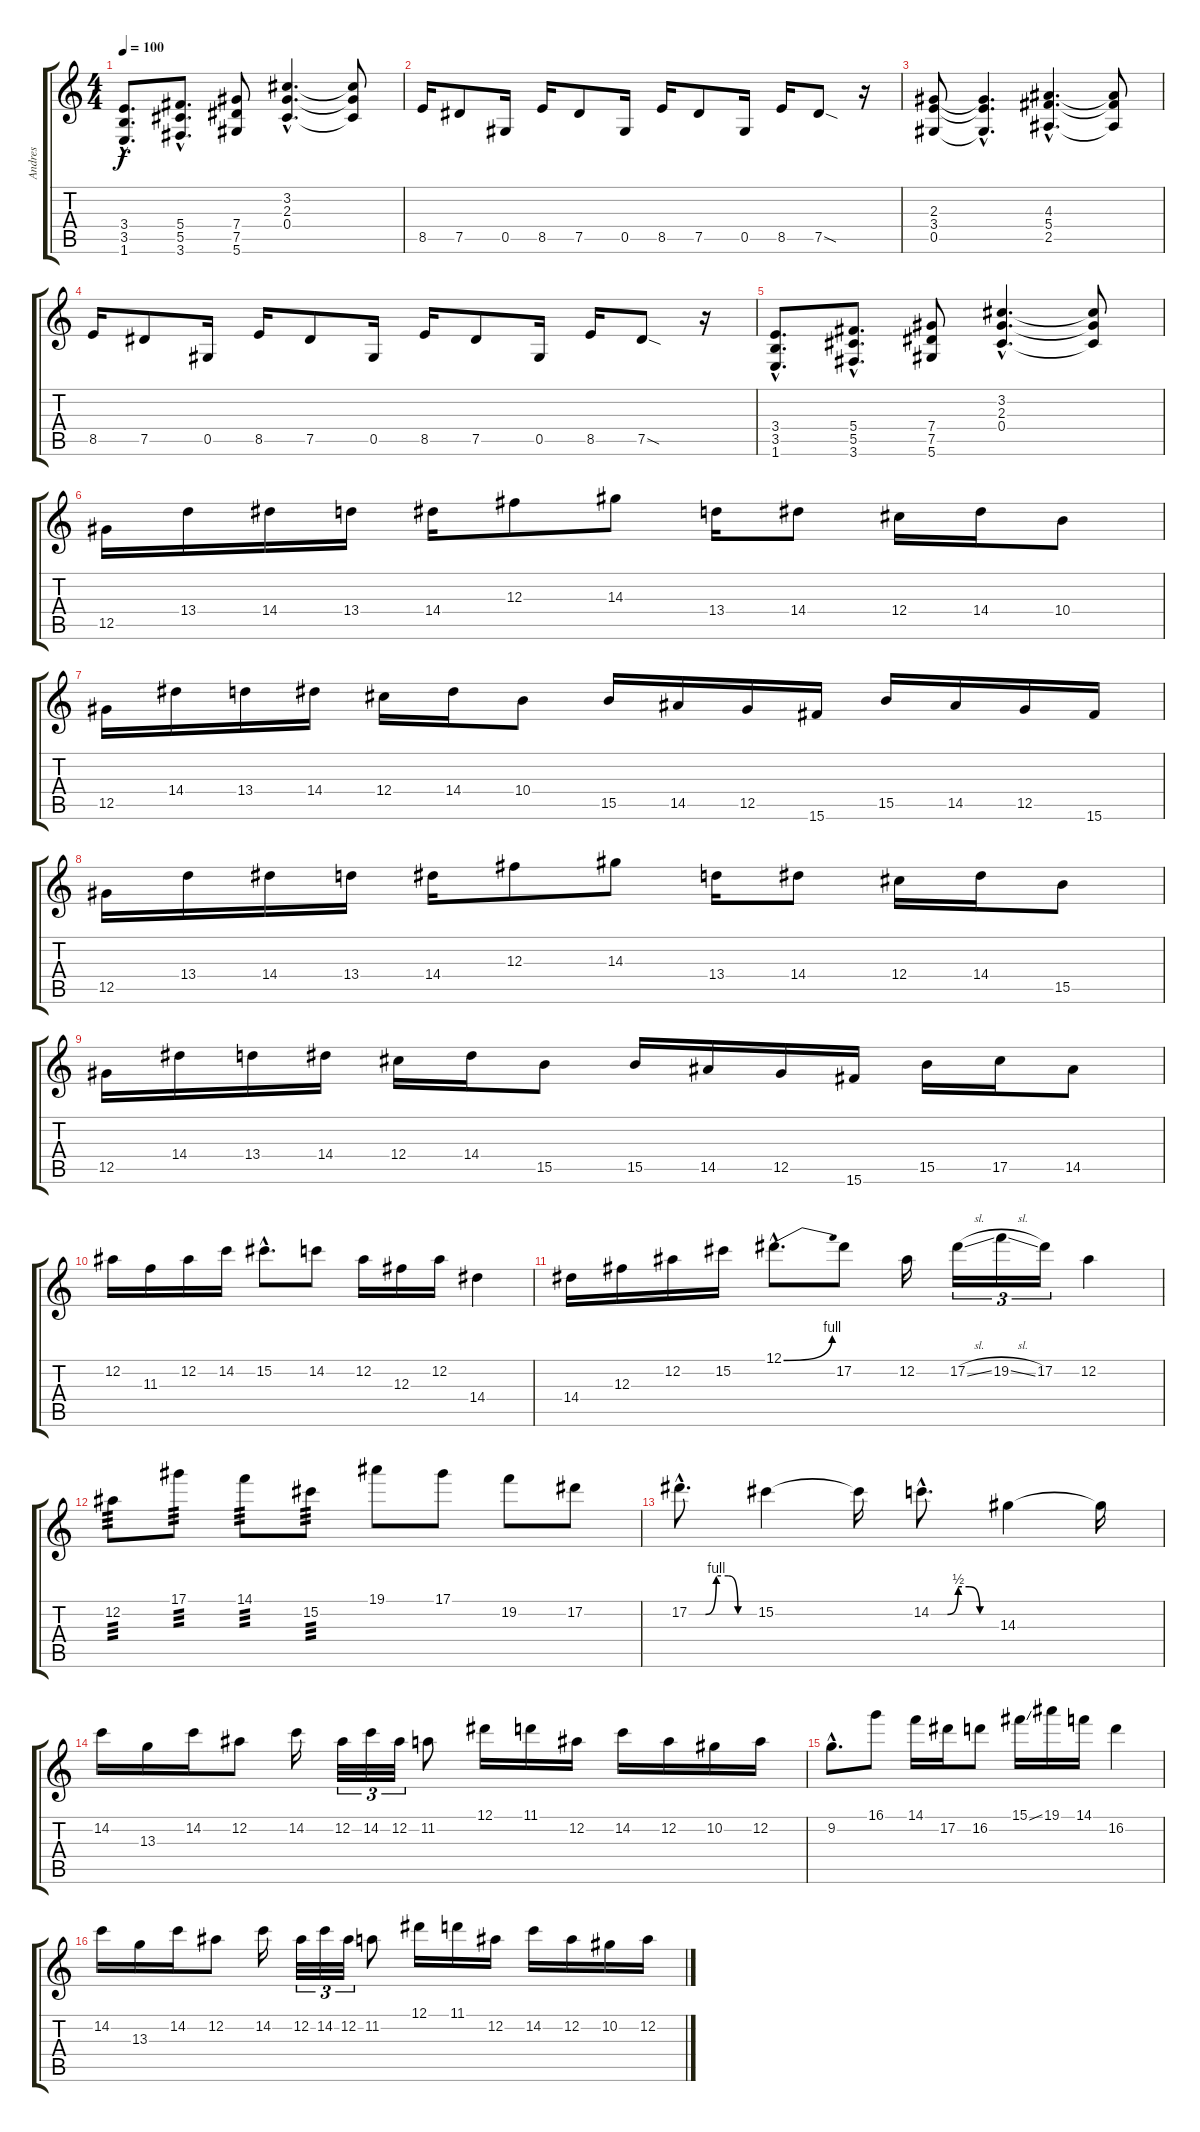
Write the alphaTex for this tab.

\track ("Andres" "Andres") {instrument distortionguitar}
\staff {score tabs}
\tuning (Eb4 Bb3 Gb3 Db3 Ab2 Eb2) {hide}
\ts (4 4)
\tempo 100
\clef g2
\ks c
(3.4{hac} 3.5{hac} 1.6{hac}).8{d dy f} (5.4{hac} 5.5{hac} 3.6{hac}).8{d} (7.4 7.5 5.6).8 (3.2{hac} 2.3{hac} 0.4{hac}).4{d} (3.2{t} 2.3{t} 0.4{t}).8 |
8.5.16 7.5.8 0.5.16 8.5.16 7.5.8 0.5.16 8.5.16 7.5.8 0.5.16 8.5.16 7.5{sod}.8 r.16 |
(2.3 3.4 0.5).8 (2.3{hac t} 3.4{hac t} 0.5{hac t}).4{d} (4.3{hac} 5.4{hac} 2.5{hac}).4{d} (4.3{t} 5.4{t} 2.5{t}).8 |
8.5.16 7.5.8 0.5.16 8.5.16 7.5.8 0.5.16 8.5.16 7.5.8 0.5.16 8.5.16 7.5{sod}.8 r.16 |
(3.4{hac} 3.5{hac} 1.6{hac}).8{d} (5.4{hac} 5.5{hac} 3.6{hac}).8{d} (7.4 7.5 5.6).8 (3.2{hac} 2.3{hac} 0.4{hac}).4{d} (3.2{t} 2.3{t} 0.4{t}).8 |
12.5.16 13.4.16 14.4.16 13.4.16 14.4.16 12.3.8 14.3.8 13.4.16 14.4.8 12.4.16 14.4.16 10.4.8 |
12.5.16 14.4.16 13.4.16 14.4.16 12.4.16 14.4.16 10.4.8 15.5.16 14.5.16 12.5.16 15.6.16 15.5.16 14.5.16 12.5.16 15.6.16 |
12.5.16 13.4.16 14.4.16 13.4.16 14.4.16 12.3.8 14.3.8 13.4.16 14.4.8 12.4.16 14.4.16 15.5.8 |
12.5.16 14.4.16 13.4.16 14.4.16 12.4.16 14.4.16 15.5.8 15.5.16 14.5.16 12.5.16 15.6.16 15.5.16 17.5.16 14.5.8 |
12.2.16 11.3.16 12.2.16 14.2.16 15.2{hac}.8{d} 14.2.8 12.2.16 12.3.16 12.2.16 14.4.4 |
14.4.16 12.3.16 12.2.16 15.2.16 12.1{be (bend 0 0 60 4) hac}.8{d} 17.2.8 12.2.16 17.2{sl}.16{tu (3 2)} 19.2{sl}.16{tu (3 2)} 17.2.16{tu (3 2)} 12.2.4 |
12.2.8{tp 3} 17.1.8{tp 3} 14.1.8{tp 3} 15.2.8{tp 3} 19.1.8 17.1.8 19.2.8 17.2.8 |
17.2{be (custom 0 0 15 0 25 4 36 4 45 0 60 0) hac}.8{d} 15.2.4 15.2{t}.16 14.2{be (custom 0 0 15 0 25 2 35 2 45 0 60 0) hac}.8{d} 14.3.4 14.3{t}.16 |
14.2.16 13.3.16 14.2.16 12.2.8 14.2.16 12.2.32{tu (3 2)} 14.2.32{tu (3 2)} 12.2.32{tu (3 2)} 11.2.8 12.1.16 11.1.16 12.2.16 14.2.16 12.2.16 10.2.16 12.2.16 |
9.2{hac}.8{d} 16.1.8 14.1.16 17.2.16 16.2.8 15.1{ss}.16 19.1.16 14.1.16 16.2.4 |
14.2.16 13.3.16 14.2.16 12.2.8 14.2.16 12.2.32{tu (3 2)} 14.2.32{tu (3 2)} 12.2.32{tu (3 2)} 11.2.8 12.1.16 11.1.16 12.2.16 14.2.16 12.2.16 10.2.16 12.2.16
